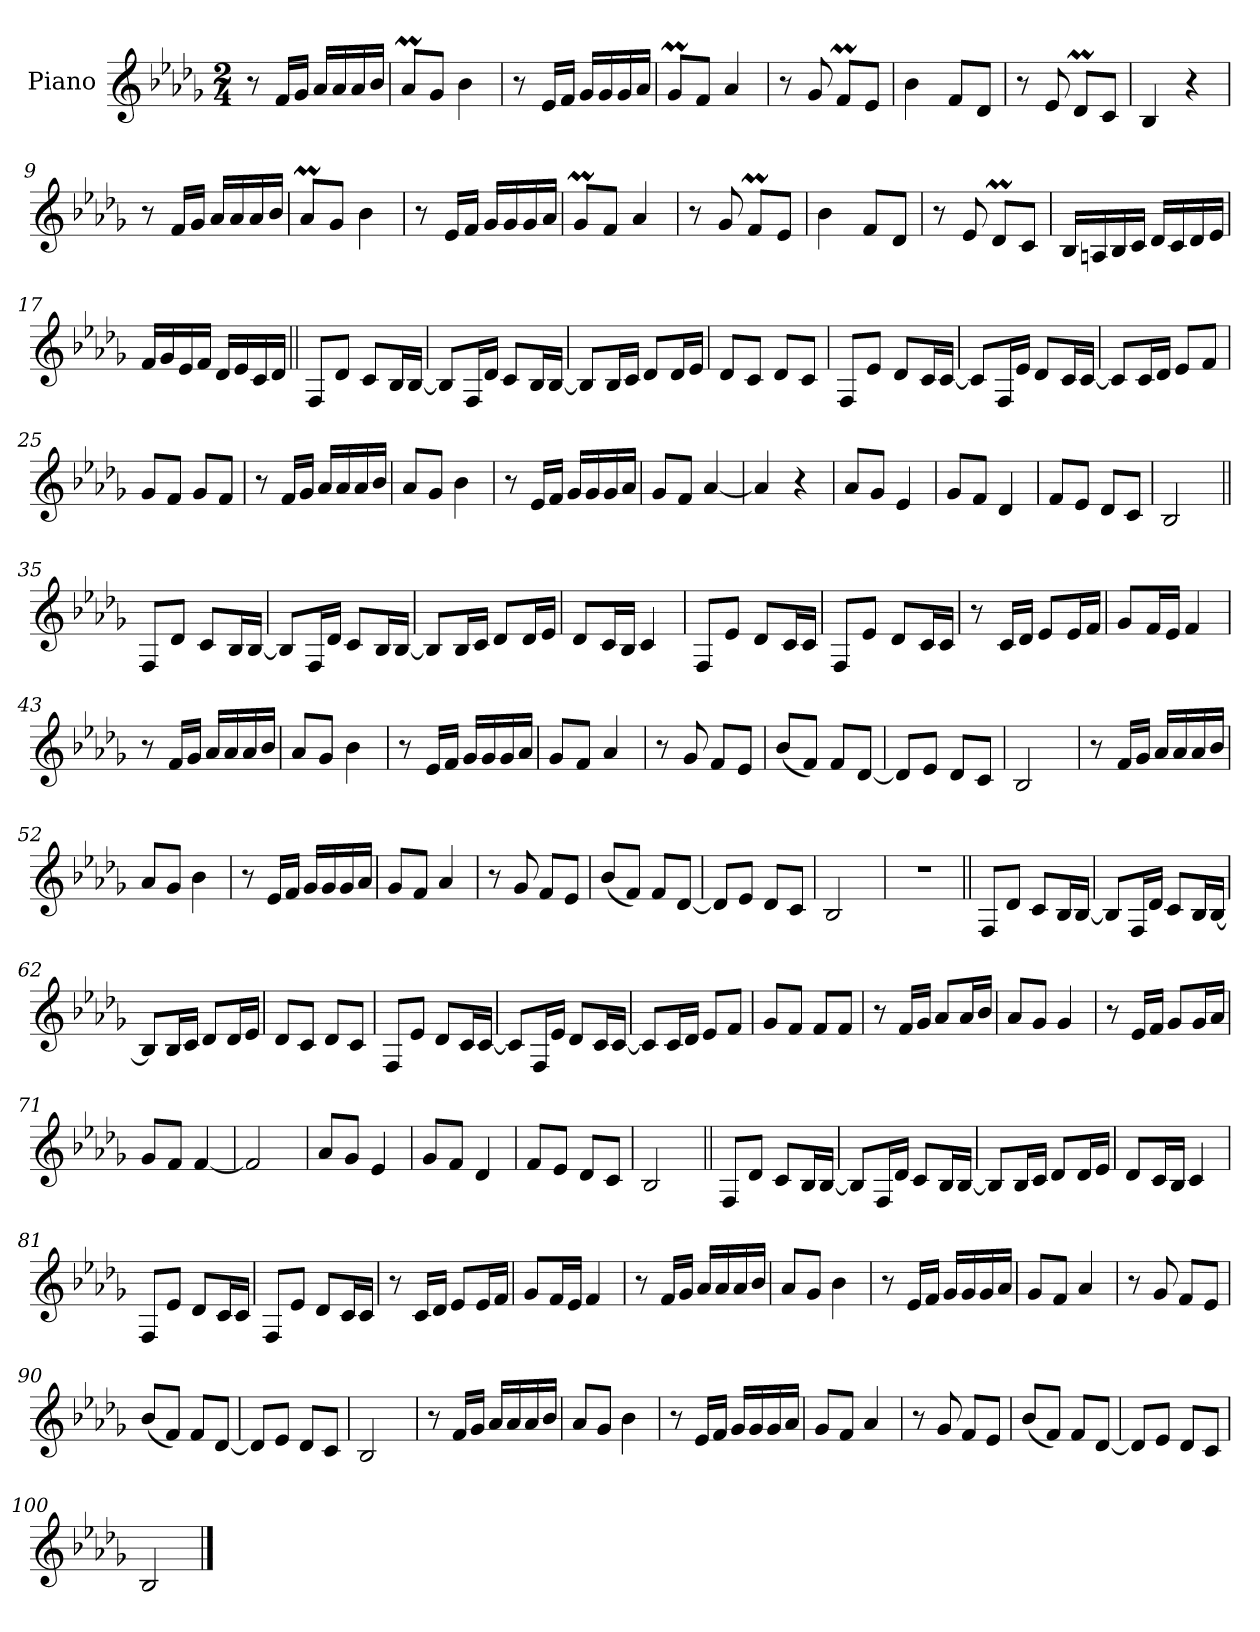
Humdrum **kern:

**kern
*part1
*staff1
*I"Piano
*I'Pno.
*clefG2
*k[b-e-a-d-g-]
*M2/4
*MM90
=1
8r
16f!LL
16g-!JJ
16a-!LL
16a-!
16a-!
16b-!JJ
=2
8a-M!L
8g-!J
4b-!
=3
8r
16e-!LL
16f!JJ
16g-!LL
16g-!
16g-!
16a-!JJ
=4
8g-M!L
8f!J
4a-!
=5
8r
8g-!
8fm!L
8e-!J
=6
4b-!
8f!L
8d-!J
=7
8r
8e-!
8d-M!L
8c!J
=8
4B-!
4r
=9
8r
16f!LL
16g-!JJ
16a-!LL
16a-!
16a-!
16b-!JJ
=10
8a-M!L
8g-!J
4b-!
=11
8r
16e-!LL
16f!JJ
16g-!LL
16g-!
16g-!
16a-!JJ
=12
8g-M!L
8f!J
4a-!
=13
8r
8g-!
8fm!L
8e-!J
=14
4b-!
8f!L
8d-!J
=15
8r
8e-!
8d-M!L
8c!J
=16
16B-!LL
16An!
16B-!
16c!JJ
16d-!LL
16c!
16d-!
16e-!JJ
=17
16f!LL
16g-!
16e-!
16f!JJ
16d-!LL
16e-!
16c!
16d-!JJ
=18||
8FL
8d-J
8cL
16B-L
[16B-JJ
=19
8B-L]
16FL
16d-JJ
8cL
16B-L
[16B-JJ
=20
8B-L]
16B-L
16cJJ
8d-L
16d-L
16e-JJ
=21
8d-L
8cJ
8d-L
8cJ
=22
8FL
8e-J
8d-L
16cL
[16cJJ
=23
8cL]
16FL
16e-JJ
8d-L
16cL
[16cJJ
=24
8cL]
16cL
16d-JJ
8e-L
8fJ
=25
8g-L
8fJ
8g-L
8fJ
=26
8r
16fLL
16g-JJ
16a-LL
16a-
16a-
16b-JJ
=27
8a-L
8g-J
4b-
=28
8r
16e-LL
16fJJ
16g-LL
16g-
16g-
16a-JJ
=29
8g-L
8fJ
[4a-
=30
4a-]
4r
=31
8a-L
8g-J
4e-
=32
8g-L
8fJ
4d-
=33
8fL
8e-J
8d-L
8cJ
=34
2B-
=35||
8FL
8d-J
8cL
16B-L
[16B-JJ
=36
8B-L]
16FL
16d-JJ
8cL
16B-L
[16B-JJ
=37
8B-L]
16B-L
16cJJ
8d-L
16d-L
16e-JJ
=38
8d-L
16cL
16B-JJ
4c
=39
8FL
8e-J
8d-L
16cL
16cJJ
=40
8FL
8e-J
8d-L
16cL
16cJJ
=41
8r
16cLL
16d-JJ
8e-L
16e-L
16fJJ
=42
8g-L
16fL
16e-JJ
4f
=43
8r
16fLL
16g-JJ
16a-LL
16a-
16a-
16b-JJ
=44
8a-L
8g-J
4b-
=45
8r
16e-LL
16fJJ
16g-LL
16g-
16g-
16a-JJ
=46
8g-L
8fJ
4a-
=47
8r
8g-
8fL
8e-J
=48
(8b-L
8fJ)
8fL
[8d-J
=49
8d-L]
8e-J
8d-L
8cJ
=50
2B-
=51
8r
16fLL
16g-JJ
16a-LL
16a-
16a-
16b-JJ
=52
8a-L
8g-J
4b-
=53
8r
16e-LL
16fJJ
16g-LL
16g-
16g-
16a-JJ
=54
8g-L
8fJ
4a-
=55
8r
8g-
8fL
8e-J
=56
(8b-L
8fJ)
8fL
[8d-J
=57
8d-L]
8e-J
8d-L
8cJ
=58
2B-
=59
2r
=60||
8FL
8d-J
8cL
16B-L
[16B-JJ
=61
8B-L]
16FL
16d-JJ
8cL
16B-L
[16B-JJ
=62
8B-L]
16B-L
16cJJ
8d-L
16d-L
16e-JJ
=63
8d-L
8cJ
8d-L
8cJ
=64
8FL
8e-J
8d-L
16cL
[16cJJ
=65
8cL]
16FL
16e-JJ
8d-L
16cL
[16cJJ
=66
8cL]
16cL
16d-JJ
8e-L
8fJ
=67
8g-L
8fJ
8fL
8fJ
=68
8r
16fLL
16g-JJ
8a-L
16a-L
16b-JJ
=69
8a-L
8g-J
4g-
=70
8r
16e-LL
16fJJ
8g-L
16g-L
16a-JJ
=71
8g-L
8fJ
[4f
=72
2f]
=73
8a-L
8g-J
4e-
=74
8g-L
8fJ
4d-
=75
8fL
8e-J
8d-L
8cJ
=76
2B-
=77||
8FL
8d-J
8cL
16B-L
[16B-JJ
=78
8B-L]
16FL
16d-JJ
8cL
16B-L
[16B-JJ
=79
8B-L]
16B-L
16cJJ
8d-L
16d-L
16e-JJ
=80
8d-L
16cL
16B-JJ
4c
=81
8FL
8e-J
8d-L
16cL
16cJJ
=82
8FL
8e-J
8d-L
16cL
16cJJ
=83
8r
16cLL
16d-JJ
8e-L
16e-L
16fJJ
=84
8g-L
16fL
16e-JJ
4f
=85
8r
16fLL
16g-JJ
16a-LL
16a-
16a-
16b-JJ
=86
8a-L
8g-J
4b-
=87
8r
16e-LL
16fJJ
16g-LL
16g-
16g-
16a-JJ
=88
8g-L
8fJ
4a-
=89
8r
8g-
8fL
8e-J
=90
(8b-L
8fJ)
8fL
[8d-J
=91
8d-L]
8e-J
8d-L
8cJ
=92
2B-
=93
8r
16fLL
16g-JJ
16a-LL
16a-
16a-
16b-JJ
=94
8a-L
8g-J
4b-
=95
8r
16e-LL
16fJJ
16g-LL
16g-
16g-
16a-JJ
=96
8g-L
8fJ
4a-
=97
8r
8g-
8fL
8e-J
=98
(8b-L
8fJ)
8fL
[8d-J
=99
8d-L]
8e-J
8d-L
8cJ
=100
2B-
==
*-
